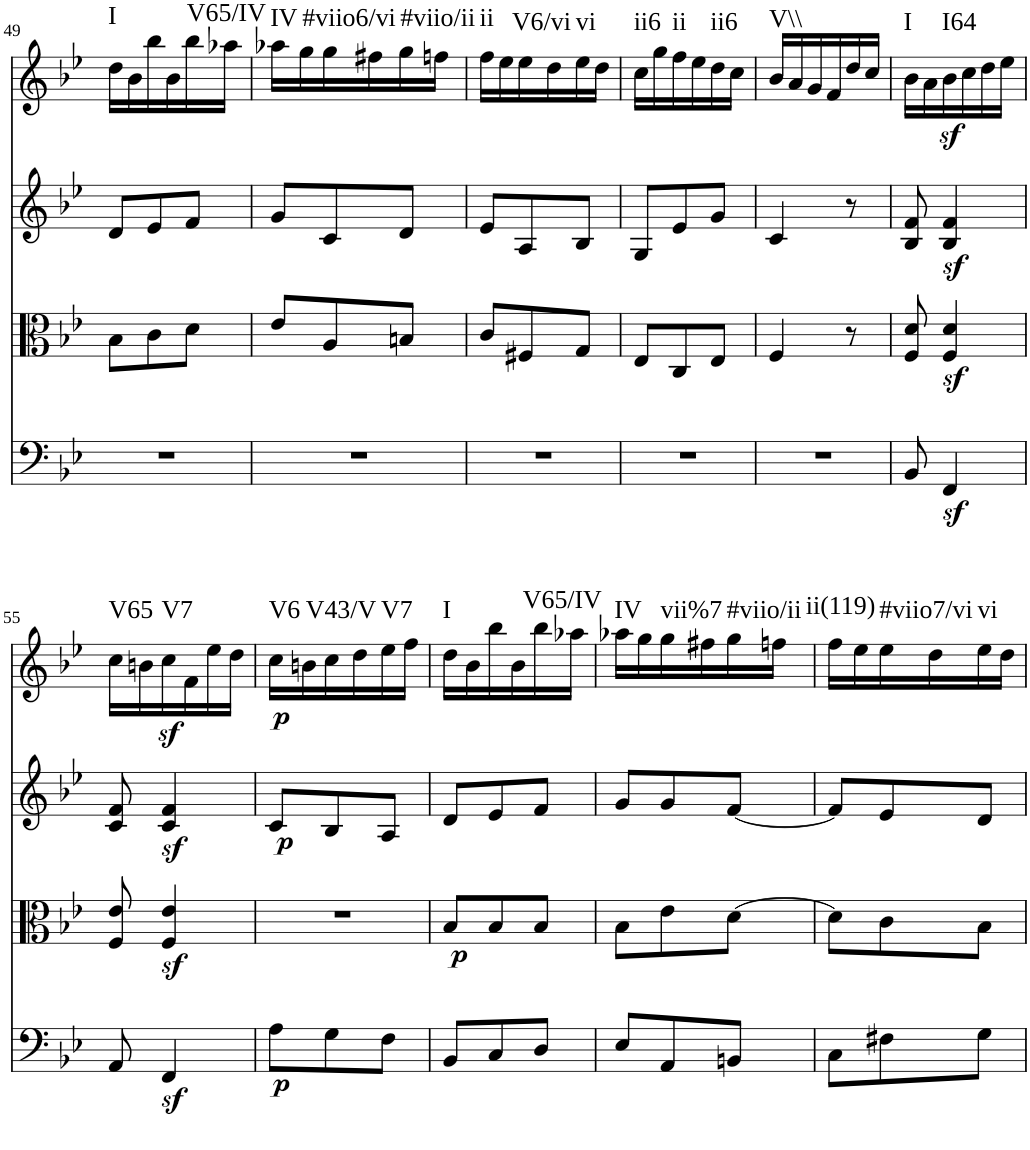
**kern	**dynam	**kern	**dynam	**kern	**dynam	**kern	**dynam	**harte
*part4	*part4	*part3	*part3	*part2	*part2	*part1	*part1	*part1
*staff4	*staff4	*staff3	*staff3	*staff2	*staff2	*staff1	*staff1	*
*I"Violoncello	*	*I"Viola	*	*I"Violin II	*	*I"Violin I	*	*
*I'Vc	*	*I'Vla	*	*I'Vln	*	*I'Vln	*	*
!!LO:PB:g=z
*clefF4	*	*clefC3	*	*clefG2	*	*clefG2	*	*
*k[b-e-]	*	*k[b-e-]	*	*k[b-e-]	*	*k[b-e-]	*	*
*M3/8	*	*M3/8	*	*M3/8	*	*M3/8	*	*
=49	=49	=49	=49	=49	=49	=49	=49	=49
!	!	!	!	!	!	!	!	!LO:H:kt=I
4.r	.	8B-\L	.	8d/L	.	16dd\LL	.	N
.	.	.	.	.	.	16b-\	.	.
.	.	8c\	.	8e-/	.	16bb-\	.	.
.	.	.	.	.	.	16b-\	.	.
!	!	!	!	!	!	!	!	!LO:H:kt=V65/IV
.	.	8d\J	.	8f/J	.	16bb-\	.	N
.	.	.	.	.	.	16aa-X\JJ	.	.
=50	=50	=50	=50	=50	=50	=50	=50	=50
!	!	!	!	!	!	!	!	!LO:H:kt=IV
4.r	.	8e-/L	.	8g/L	.	16aa-X\LL	.	N
.	.	.	.	.	.	16gg\	.	.
!	!	!	!	!	!	!	!	!LO:H:kt=#viio6/vi
.	.	8A/	.	8c/	.	16gg\	.	N
.	.	.	.	.	.	16ff#X\	.	.
!	!	!	!	!	!	!	!	!LO:H:kt=#viio/ii
.	.	8Bn/J	.	8d/J	.	16gg\	.	N
.	.	.	.	.	.	16ffn\JJ	.	.
=51	=51	=51	=51	=51	=51	=51	=51	=51
!	!	!	!	!	!	!	!	!LO:H:kt=ii
4.r	.	8c/L	.	8e-/L	.	16ff\LL	.	N
.	.	.	.	.	.	16ee-\	.	.
!	!	!	!	!	!	!	!	!LO:H:kt=V6/vi
.	.	8F#X/	.	8A/	.	16ee-\	.	N
.	.	.	.	.	.	16dd\	.	.
!	!	!	!	!	!	!	!	!LO:H:kt=vi
.	.	8G/J	.	8B-/J	.	16ee-\	.	N
.	.	.	.	.	.	16dd\JJ	.	.
=52	=52	=52	=52	=52	=52	=52	=52	=52
!	!	!	!	!	!	!	!	!LO:H:kt=ii6
4.r	.	8E-/L	.	8G/L	.	16cc\LL	.	N
.	.	.	.	.	.	16gg\	.	.
!	!	!	!	!	!	!	!	!LO:H:kt=ii
.	.	8C/	.	8e-/	.	16ff\	.	N
.	.	.	.	.	.	16ee-\	.	.
!	!	!	!	!	!	!	!	!LO:H:kt=ii6
.	.	8E-/J	.	8g/J	.	16dd\	.	N
.	.	.	.	.	.	16cc\JJ	.	.
=53	=53	=53	=53	=53	=53	=53	=53	=53
!	!	!	!	!	!	!	!	!LO:H:kt=V\\
4.r	.	4F/	.	4c/	.	16b-/LL	.	N
.	.	.	.	.	.	16a/	.	.
.	.	.	.	.	.	16g/	.	.
.	.	.	.	.	.	16f/	.	.
.	.	8r	.	8r	.	16dd/	.	.
.	.	.	.	.	.	16cc/JJ	.	.
=54	=54	=54	=54	=54	=54	=54	=54	=54
!	!	!	!	!	!	!	!	!LO:H:kt=I
8BB-/	.	8F/ 8d/	.	8B-/ 8f/	.	16b-\LL	.	N
.	.	.	.	.	.	16a\	.	.
!	!	!	!	!	!	!	!LO:DY:b	!LO:H:kt=I64
4FFz</	.	4F/z< 4d/z<	.	4B-/z< 4f/z<	.	16b-\	sf	N
.	.	.	.	.	.	16cc\	.	.
.	.	.	.	.	.	16dd\	.	.
.	.	.	.	.	.	16ee-\JJ	.	.
!!LO:LB:g=z
=55	=55	=55	=55	=55	=55	=55	=55	=55
!	!	!	!	!	!	!	!	!LO:H:kt=V65
8AA/	.	8F/ 8e-/	.	8c/ 8f/	.	16cc\LL	.	N
.	.	.	.	.	.	16bn\	.	.
!	!	!	!	!	!	!	!LO:DY:b	!LO:H:kt=V7
4FFz</	.	4F/z< 4e-/z<	.	4c/z< 4f/z<	.	16cc\	sf	N
.	.	.	.	.	.	16f\	.	.
.	.	.	.	.	.	16ee-\	.	.
.	.	.	.	.	.	16dd\JJ	.	.
=56	=56	=56	=56	=56	=56	=56	=56	=56
!	!LO:DY:b	!	!	!	!LO:DY:b	!	!LO:DY:b	!LO:H:kt=V6
8A\L	p	4.r	.	8c/L	p	16cc\LL	p	N
.	.	.	.	.	.	16bn\	.	.
!	!	!	!	!	!	!	!	!LO:H:kt=V43/V
8G\	.	.	.	8B-/	.	16cc\	.	N
.	.	.	.	.	.	16dd\	.	.
!	!	!	!	!	!	!	!	!LO:H:kt=V7
8F\J	.	.	.	8A/J	.	16ee-\	.	N
.	.	.	.	.	.	16ff\JJ	.	.
=57	=57	=57	=57	=57	=57	=57	=57	=57
!	!	!	!LO:DY:b	!	!	!	!	!LO:H:kt=I
8BB-/L	.	8B-/L	p	8d/L	.	16dd\LL	.	N
.	.	.	.	.	.	16b-\	.	.
8C/	.	8B-/	.	8e-/	.	16bb-\	.	.
.	.	.	.	.	.	16b-\	.	.
!	!	!	!	!	!	!	!	!LO:H:kt=V65/IV
8D/J	.	8B-/J	.	8f/J	.	16bb-\	.	N
.	.	.	.	.	.	16aa-X\JJ	.	.
=58	=58	=58	=58	=58	=58	=58	=58	=58
!	!	!	!	!	!	!	!	!LO:H:kt=IV
8E-/L	.	8B-\L	.	8g/L	.	16aa-X\LL	.	N
.	.	.	.	.	.	16gg\	.	.
!	!	!	!	!	!	!	!	!LO:H:kt=vii%7
8AA/	.	8e-\	.	8g/	.	16gg\	.	N
.	.	.	.	.	.	16ff#X\	.	.
!	!	!	!	!	!	!	!	!LO:H:kt=#viio/ii
8BBn/J	.	[8d\J	.	[8f/J	.	16gg\	.	N
.	.	.	.	.	.	16ffn\JJ	.	.
=59	=59	=59	=59	=59	=59	=59	=59	=59
!	!	!	!	!	!	!	!	!LO:H:kt=ii(119)
8C\L	.	8d\L]	.	8f/L]	.	16ff\LL	.	N
.	.	.	.	.	.	16ee-\	.	.
!	!	!	!	!	!	!	!	!LO:H:kt=#viio7/vi
8F#X\	.	8c\	.	8e-/	.	16ee-\	.	N
.	.	.	.	.	.	16dd\	.	.
!	!	!	!	!	!	!	!	!LO:H:kt=vi
8G\J	.	8B-\J	.	8d/J	.	16ee-\	.	N
.	.	.	.	.	.	16dd\JJ	.	.
=	=	=	=	=	=	=	=	=
*-	*-	*-	*-	*-	*-	*-	*-	*-
